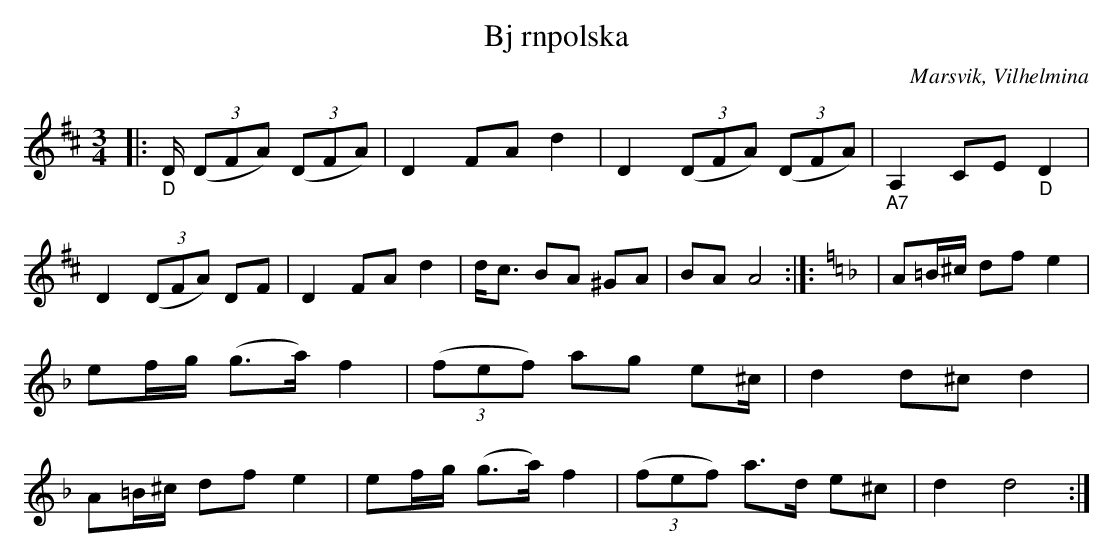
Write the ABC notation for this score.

X:1
T:Bj rnpolska
O:Marsvik, Vilhelmina
M:3/4
L:1/16
K:D
|:"_D" D ((3D2F2A2) ((3D2F2A2) | D4 F2A2 d4 | D4 ((3D2F2A2) ((3D2F2A2) | "_A7" A,4 C2E2 "_D"D4 | D4 ((3D2F2A2) D2F2 | D4 F2A2 d4 | dc3 B2A2 ^G2A2 | B2A2 A8   :|]: [K:Dm] | A2=B^c d2f2 e4 | e2fg (g3a) f4 | ((3f2e2f2) a2g2 e2^c | d4 d2^c2 d4 | A2=B^c d2f2 e4 | e2fg (g3a) f4 | ((3f2e2f2) a3d e2^c2 | d4 d8 :|
